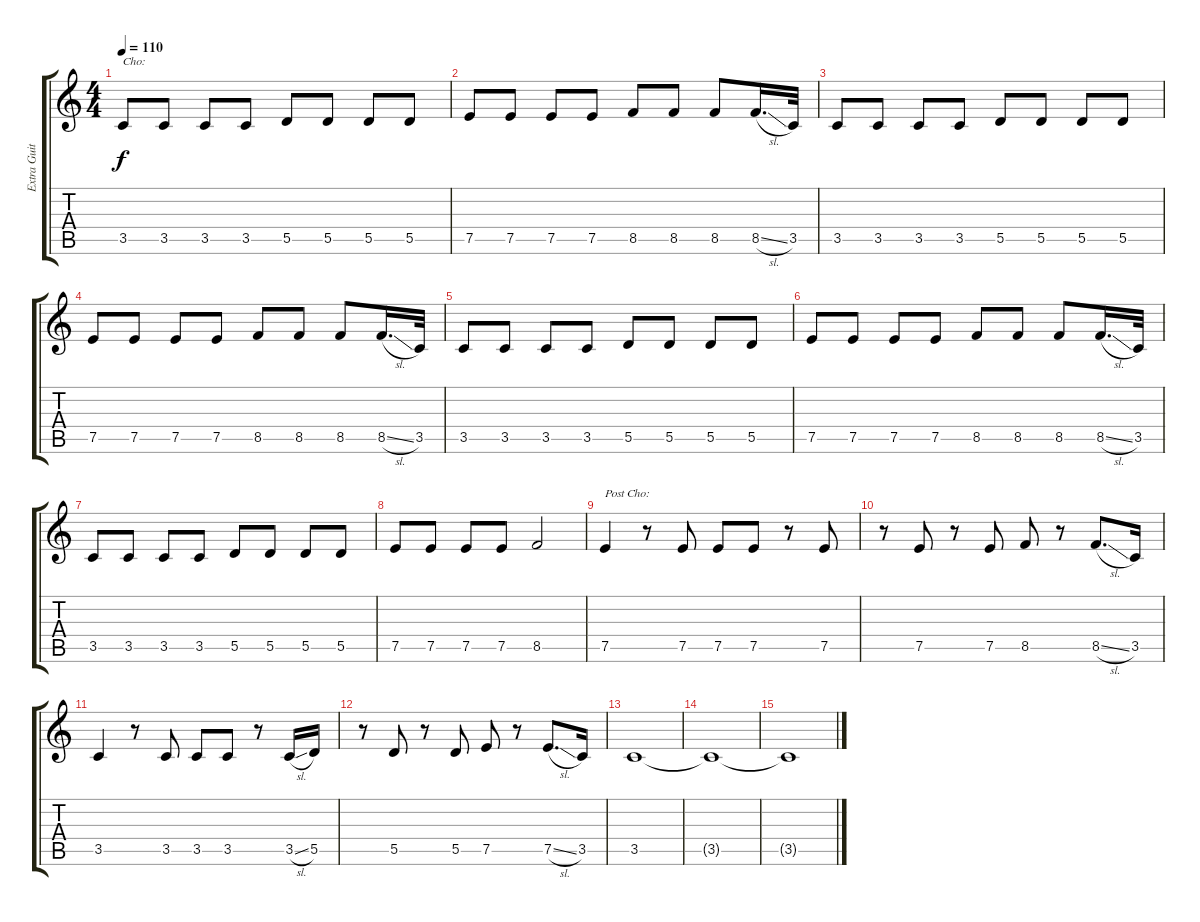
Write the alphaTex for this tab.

\track ("Extra Guitar" "Extra Guit") {instrument electricguitarjazz}
\staff {score tabs}
\tuning (E4 B3 G3 D3 A2 E2) {hide}
\ts (4 4)
\tempo 110
\clef g2
\ks c
3.5.8{txt "Cho:" dy f} 3.5.8 3.5.8 3.5.8 5.5.8 5.5.8 5.5.8 5.5.8 |
7.5.8 7.5.8 7.5.8 7.5.8 8.5.8 8.5.8 8.5.8 8.5{sl}.16{d} 3.5.32 |
3.5.8 3.5.8 3.5.8 3.5.8 5.5.8 5.5.8 5.5.8 5.5.8 |
7.5.8 7.5.8 7.5.8 7.5.8 8.5.8 8.5.8 8.5.8 8.5{sl}.16{d} 3.5.32 |
3.5.8 3.5.8 3.5.8 3.5.8 5.5.8 5.5.8 5.5.8 5.5.8 |
7.5.8 7.5.8 7.5.8 7.5.8 8.5.8 8.5.8 8.5.8 8.5{sl}.16{d} 3.5.32 |
3.5.8 3.5.8 3.5.8 3.5.8 5.5.8 5.5.8 5.5.8 5.5.8 |
7.5.8 7.5.8 7.5.8 7.5.8 8.5.2 |
7.5.4{txt "Post Cho:"} r.8 7.5.8 7.5.8 7.5.8 r.8 7.5.8 |
r.8 7.5.8 r.8 7.5.8 8.5.8 r.8 8.5{sl}.8{d} 3.5.16 |
3.5.4 r.8 3.5.8 3.5.8 3.5.8 r.8 3.5{sl}.16 5.5.16 |
r.8 5.5.8 r.8 5.5.8 7.5.8 r.8 7.5{sl}.8{d} 3.5.16 |
3.5.1 |
3.5{t}.1 |
3.5{t}.1
